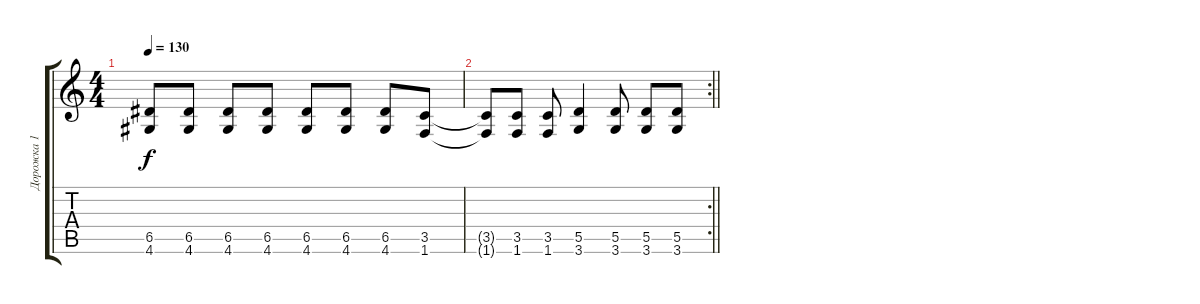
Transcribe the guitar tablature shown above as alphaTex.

\track ("Дорожка 1" "Дорожка 1") {instrument distortionguitar}
\staff {score tabs}
\tuning (E4 B3 G3 D3 A2 E2) {hide}
\ts (4 4)
\tempo 130
\clef g2
\ks c
(6.5 4.6).8{dy f} (6.5 4.6).8 (6.5 4.6).8 (6.5 4.6).8 (6.5 4.6).8 (6.5 4.6).8 (6.5 4.6).8 (3.5 1.6).8 |
\rc 2
\barLineRight lightlight
(3.5{t} 1.6{t}).8 (3.5 1.6).8 (3.5 1.6).8 (5.5 3.6).4 (5.5 3.6).8 (5.5 3.6).8 (5.5 3.6).8
